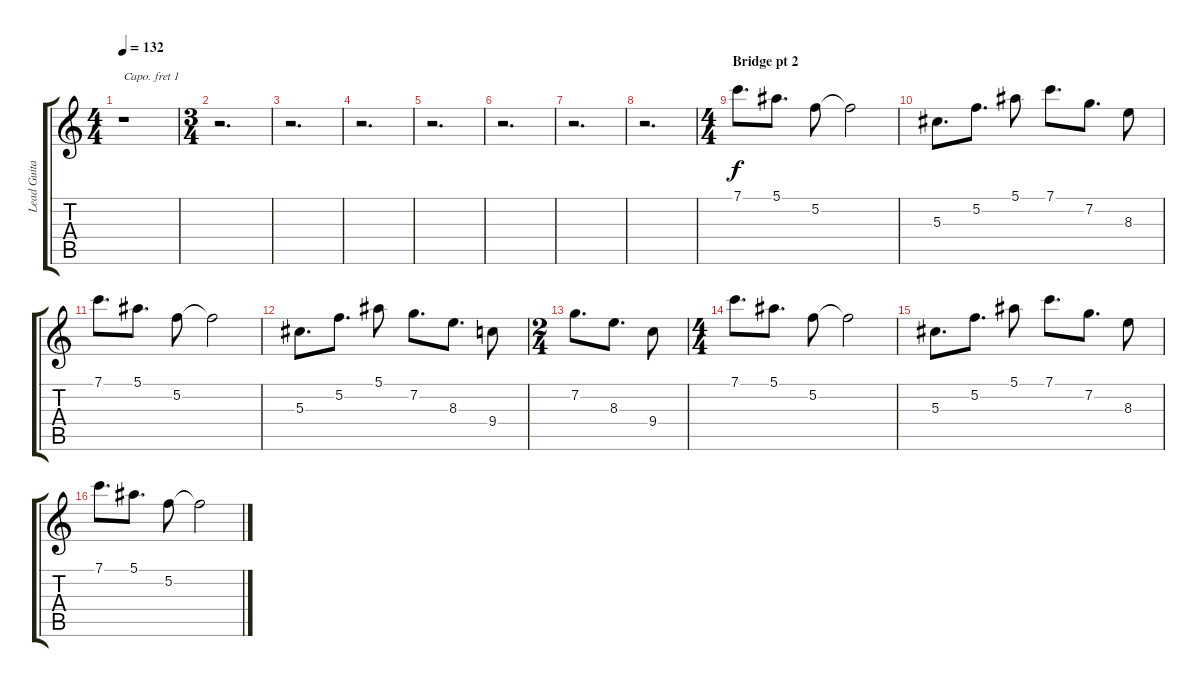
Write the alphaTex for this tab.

\track ("Lead Guitar" "Lead Guita") {instrument overdrivenguitar}
\staff {score tabs}
\capo 1
\tuning (E4 B3 G3 D3 A2 E2) {hide}
\ts (4 4)
\tempo 132
\clef g2
\ks c
r.1{dy f} |
\ts (3 4)
r.2{d} |
r.2{d} |
r.2{d} |
r.2{d} |
r.2{d} |
r.2{d} |
r.2{d} |
\ts (4 4)
\section ("" "Bridge pt 2")
7.1.8{d} 5.1.8{d} 5.2.8 5.2{t}.2 |
5.3.8{d} 5.2.8{d} 5.1.8 7.1.8{d} 7.2.8{d} 8.3.8 |
7.1.8{d} 5.1.8{d} 5.2.8 5.2{t}.2 |
5.3.8{d} 5.2.8{d} 5.1.8 7.2.8{d} 8.3.8{d} 9.4.8 |
\ts (2 4)
7.2.8{d} 8.3.8{d} 9.4.8 |
\ts (4 4)
7.1.8{d} 5.1.8{d} 5.2.8 5.2{t}.2 |
5.3.8{d} 5.2.8{d} 5.1.8 7.1.8{d} 7.2.8{d} 8.3.8 |
7.1.8{d} 5.1.8{d} 5.2.8 5.2{t}.2
